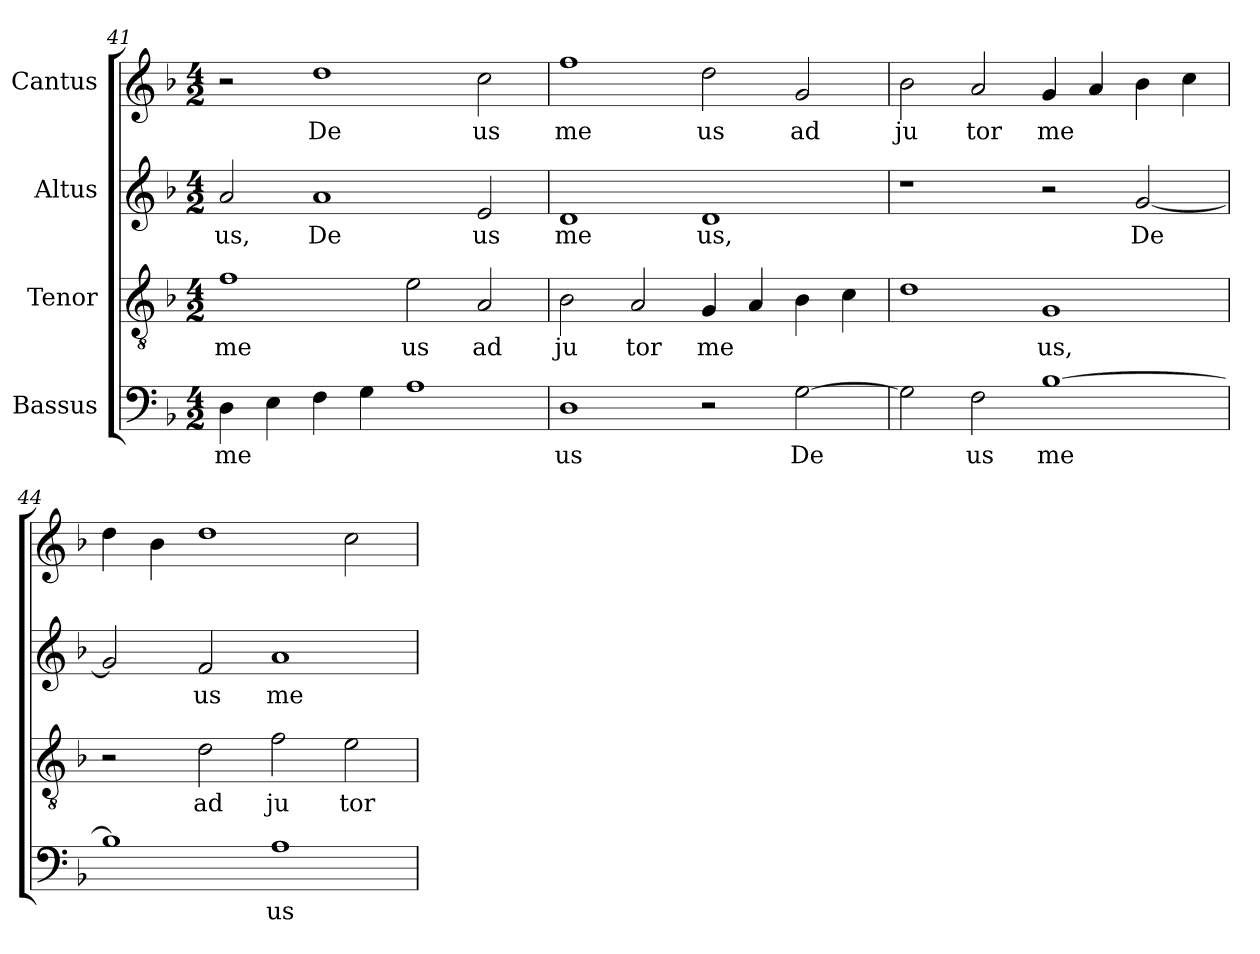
**kern	**text	**kern	**text	**kern	**text	**kern	**text
*part4	*part4	*part3	*part3	*part2	*part2	*part1	*part1
*staff4	*staff4	*staff3	*staff3	*staff2	*staff2	*staff1	*staff1
*I"Bassus	*	*I"Tenor	*	*I"Altus	*	*I"Cantus	*
!!LO:LB:g=z
*clefF4	*	*clefGv2	*	*clefG2	*	*clefG2	*
*k[b-]	*	*k[b-]	*	*k[b-]	*	*k[b-]	*
*F:	*	*F:	*	*F:	*	*F:	*
*M4/2	*	*M4/2	*	*M4/2	*	*M4/2	*
=41	=41	=41	=41	=41	=41	=41	=41
!	!LO:LY:b	!	!LO:LY:b:cj	!	!LO:LY:b:cj	!	!
4D\	me	1f	me	2a/	-us,	2r	.
4E\	.	.	.	.	.	.	.
!	!	!	!	!	!LO:LY:b:cj	!	!LO:LY:b:cj
4F\	.	.	.	1a	De	1dd	De
4G\	.	.	.	.	.	.	.
!	!	!	!LO:LY:b:cj	!	!	!	!
1A	.	2e\	us	.	.	.	.
!	!	!	!LO:LY:b:cj	!	!LO:LY:b:cj	!	!LO:LY:b:cj
.	.	2A/	ad	2e/	us	2cc\	us
=42	=42	=42	=42	=42	=42	=42	=42
!	!LO:LY:b:cj	!	!LO:LY:b:cj	!	!LO:LY:b:cj	!	!LO:LY:b:cj
1D	us	2B-\	ju	1d	me	1ff	me
!	!	!	!LO:LY:b:cj	!	!	!	!
.	.	2A/	tor	.	.	.	.
!	!	!	!LO:LY:b	!	!LO:LY:b:cj	!	!LO:LY:b:cj
2r	.	4G/	me	1d	us,	2dd\	us
.	.	4A/	.	.	.	.	.
!	!LO:LY:b	!	!	!	!	!	!LO:LY:b:cj
[>2G\	De	4B-\	.	.	.	2g/	ad
.	.	4c\	.	.	.	.	.
=43	=43	=43	=43	=43	=43	=43	=43
!	!	!	!	!	!	!	!LO:LY:b:cj
2G\]	.	1d	.	1r	.	2b-\	ju
!	!LO:LY:b:cj	!	!	!	!	!	!LO:LY:b:cj
2F\	us	.	.	.	.	2a/	tor
!	!LO:LY:b:cj	!	!LO:LY:b:cj	!	!	!	!LO:LY:b
[>1B-	me	1G	us,	2r	.	4g/	me
.	.	.	.	.	.	4a/	.
!	!	!	!	!	!LO:LY:b	!	!
.	.	.	.	[<2g/	De	4b-\	.
.	.	.	.	.	.	4cc\	.
=44	=44	=44	=44	=44	=44	=44	=44
1B-]	.	2r	.	2g/]	.	4dd\	.
.	.	.	.	.	.	4b-\	.
!	!	!	!LO:LY:b:cj	!	!LO:LY:b:cj	!	!
.	.	2d\	ad	2f/	us	1dd	.
!	!LO:LY:b:cj	!	!LO:LY:b:cj	!	!LO:LY:b:cj	!	!
1A	us	2f\	ju	1a	me	.	.
!	!	!	!LO:LY:b:cj	!	!	!	!
.	.	2e\	tor	.	.	2cc\	.
=	=	=	=	=	=	=	=
*-	*-	*-	*-	*-	*-	*-	*-
